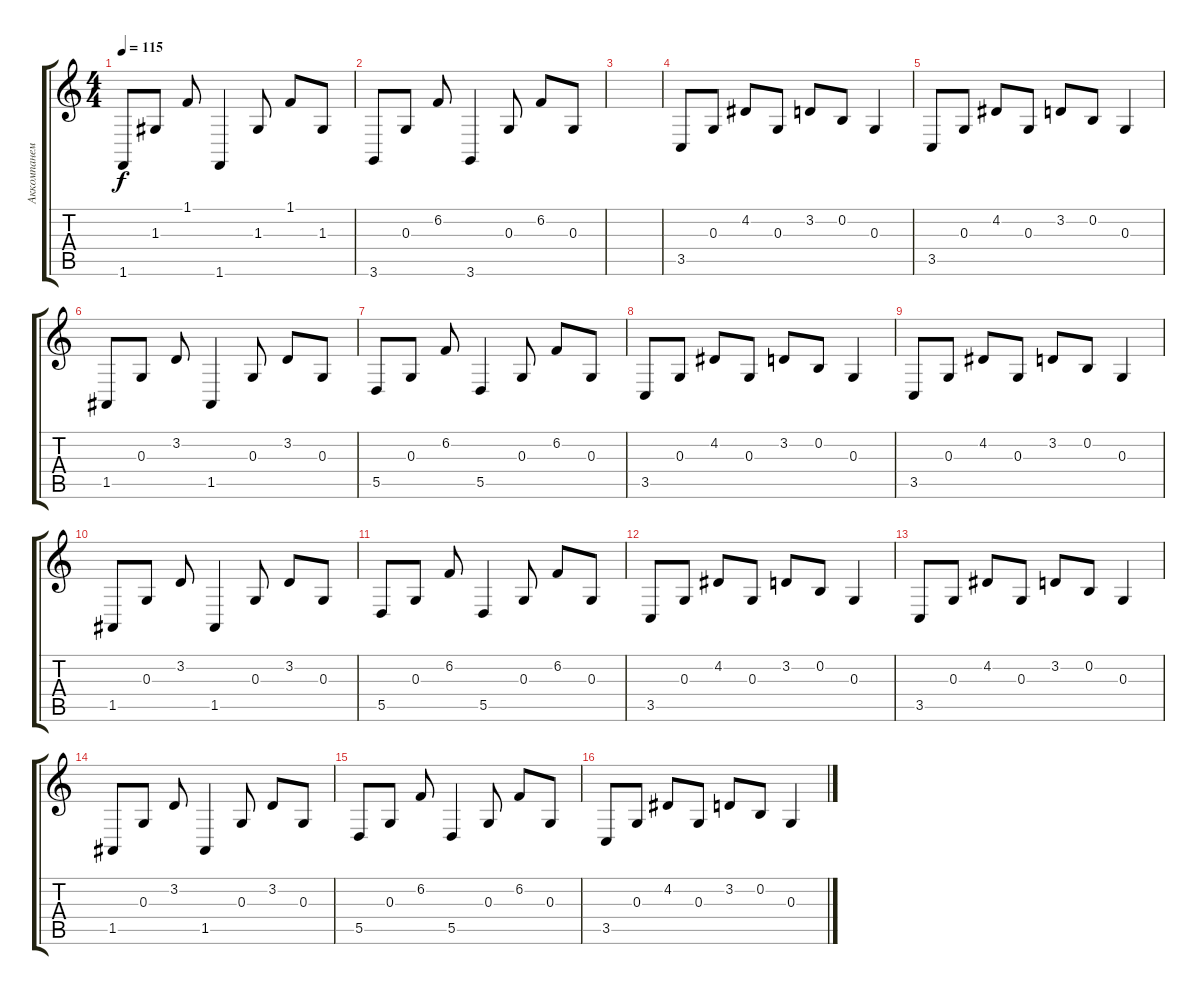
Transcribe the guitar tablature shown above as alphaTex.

\track ("Аккомпанемент" "Аккомпанем") {instrument acousticgrandpiano}
\staff {score tabs}
\tuning (E4 B3 G3 D3 A2 E2) {hide}
\ts (4 4)
\tempo 115
\clef g2
\ks c
1.6.8{dy f} 1.3.8 1.1.8 1.6.4 1.3.8 1.1.8 1.3.8 |
3.6.8 0.3.8 6.2.8 3.6.4 0.3.8 6.2.8 0.3.8 |
|
3.5.8 0.3.8 4.2.8 0.3.8 3.2.8 0.2.8 0.3.4 |
3.5.8 0.3.8 4.2.8 0.3.8 3.2.8 0.2.8 0.3.4 |
1.5.8 0.3.8 3.2.8 1.5.4 0.3.8 3.2.8 0.3.8 |
5.5.8 0.3.8 6.2.8 5.5.4 0.3.8 6.2.8 0.3.8 |
3.5.8 0.3.8 4.2.8 0.3.8 3.2.8 0.2.8 0.3.4 |
3.5.8 0.3.8 4.2.8 0.3.8 3.2.8 0.2.8 0.3.4 |
1.5.8 0.3.8 3.2.8 1.5.4 0.3.8 3.2.8 0.3.8 |
5.5.8 0.3.8 6.2.8 5.5.4 0.3.8 6.2.8 0.3.8 |
3.5.8 0.3.8 4.2.8 0.3.8 3.2.8 0.2.8 0.3.4 |
3.5.8 0.3.8 4.2.8 0.3.8 3.2.8 0.2.8 0.3.4 |
1.5.8 0.3.8 3.2.8 1.5.4 0.3.8 3.2.8 0.3.8 |
5.5.8 0.3.8 6.2.8 5.5.4 0.3.8 6.2.8 0.3.8 |
3.5.8 0.3.8 4.2.8 0.3.8 3.2.8 0.2.8 0.3.4
